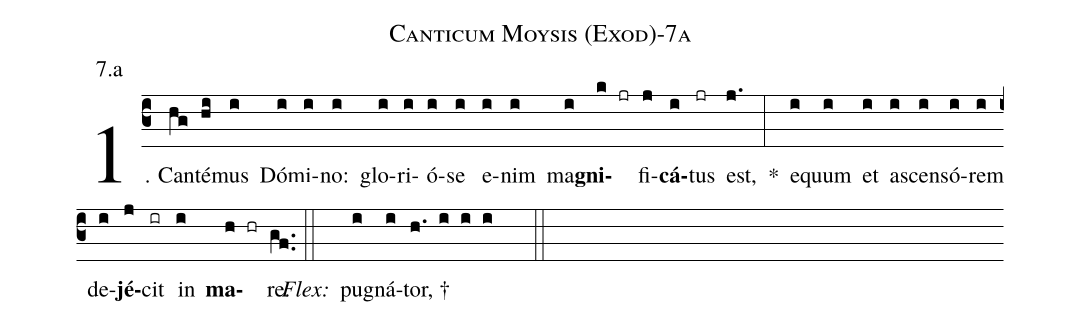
name: Canticum Moysis (Exod)-7a;
annotation: 7.a;
%%
(c3)1. Can(hg)té(hi)mus(i) Dó(i)mi(i)no:(i) glo(i)ri(i)ó(i)se(i) e(i)nim(i) ma(i)<b>gni</b>(k jr)fi(j)<b>cá</b>(i)tus(jr) est,(j.) *(:) e(i)quum(i) et(i) a(i)scen(i)só(i)rem(i) de(i)<b>jé</b>(j)cit(ir) in(i) <b>ma</b>(h hr)re.(gf..) (::)
<i>Flex:</i>()  pu(i)gná(i)tor, †(h. i i i  ::)
